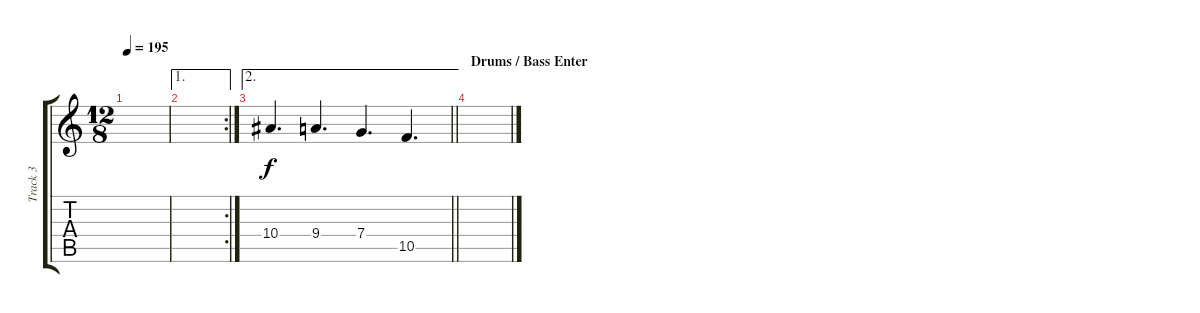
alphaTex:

\track ("Track 3" "Track 3") {instrument overdrivenguitar}
\staff {score tabs}
\tuning (D4 A3 F3 C3 G2 D2) {hide}
\ts (12 8)
\tempo 195
\clef g2
\ks c
|
\ae 1
\rc 2
|
\ae 2
\barLineRight lightlight
10.4.4{d} 9.4.4{d} 7.4.4{d} 10.5.4{d} |
\section ("" "Drums / Bass Enter")
